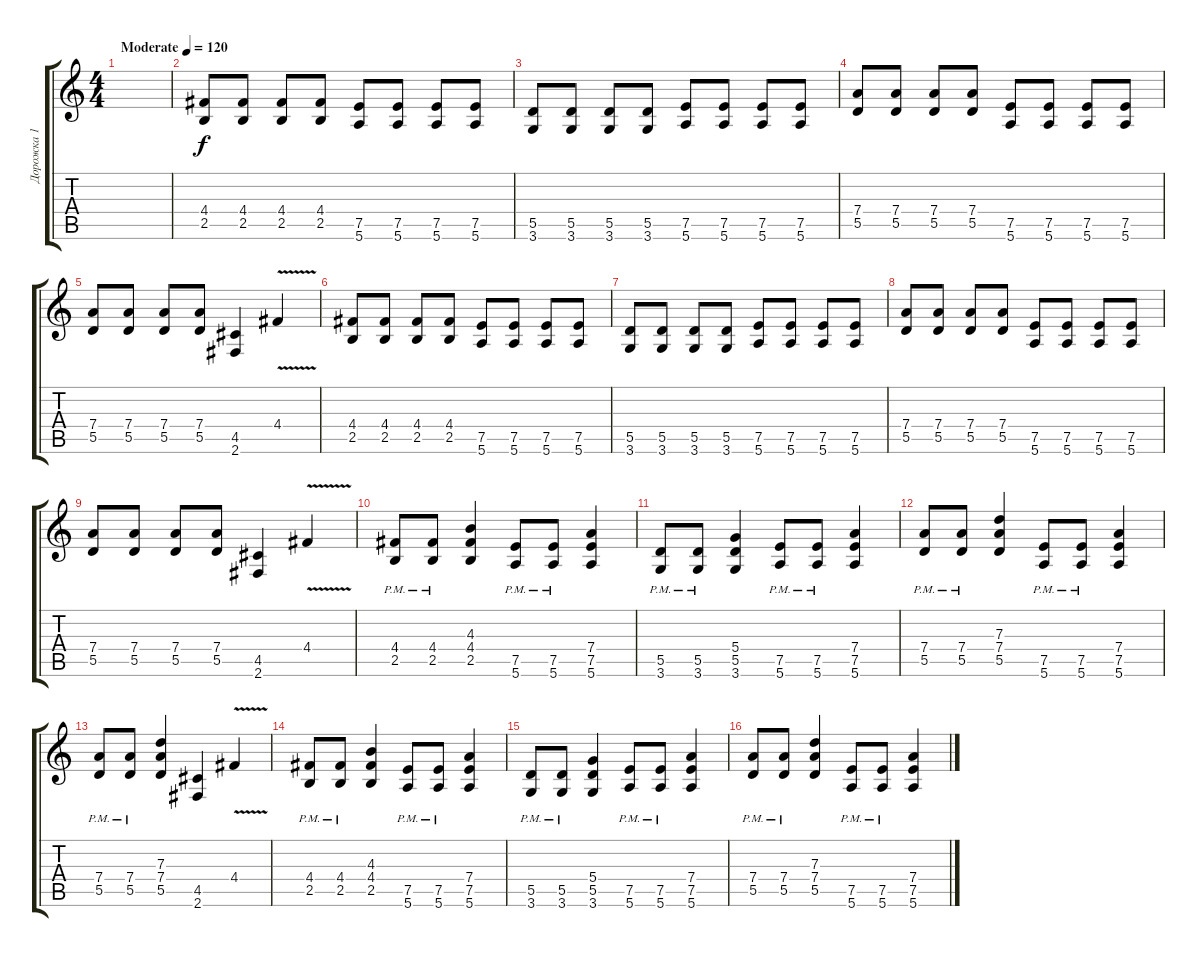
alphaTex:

\track ("Дорожка 1" "Дорожка 1") {instrument distortionguitar}
\staff {score tabs}
\tuning (E4 B3 G3 D3 A2 E2) {hide}
\ts (4 4)
\tempo (120 "Moderate")
\clef g2
\ks c
|
(4.4 2.5).8 (4.4 2.5).8 (4.4 2.5).8 (4.4 2.5).8 (7.5 5.6).8 (7.5 5.6).8 (7.5 5.6).8 (7.5 5.6).8 |
(5.5 3.6).8 (5.5 3.6).8 (5.5 3.6).8 (5.5 3.6).8 (7.5 5.6).8 (7.5 5.6).8 (7.5 5.6).8 (7.5 5.6).8 |
(7.4 5.5).8 (7.4 5.5).8 (7.4 5.5).8 (7.4 5.5).8 (7.5 5.6).8 (7.5 5.6).8 (7.5 5.6).8 (7.5 5.6).8 |
(7.4 5.5).8 (7.4 5.5).8 (7.4 5.5).8 (7.4 5.5).8 (4.5 2.6).4 4.4{v}.4 |
(4.4 2.5).8 (4.4 2.5).8 (4.4 2.5).8 (4.4 2.5).8 (7.5 5.6).8 (7.5 5.6).8 (7.5 5.6).8 (7.5 5.6).8 |
(5.5 3.6).8 (5.5 3.6).8 (5.5 3.6).8 (5.5 3.6).8 (7.5 5.6).8 (7.5 5.6).8 (7.5 5.6).8 (7.5 5.6).8 |
(7.4 5.5).8 (7.4 5.5).8 (7.4 5.5).8 (7.4 5.5).8 (7.5 5.6).8 (7.5 5.6).8 (7.5 5.6).8 (7.5 5.6).8 |
(7.4 5.5).8 (7.4 5.5).8 (7.4 5.5).8 (7.4 5.5).8 (4.5 2.6).4 4.4{v}.4 |
(4.4{pm} 2.5{pm}).8 (4.4{pm} 2.5{pm}).8 (4.3 4.4 2.5).4 (7.5{pm} 5.6{pm}).8 (7.5{pm} 5.6{pm}).8 (7.4 7.5 5.6).4 |
(5.5{pm} 3.6{pm}).8 (5.5{pm} 3.6{pm}).8 (5.4 5.5 3.6).4 (7.5{pm} 5.6{pm}).8 (7.5{pm} 5.6{pm}).8 (7.4 7.5 5.6).4 |
(7.4{pm} 5.5{pm}).8 (7.4{pm} 5.5{pm}).8 (7.3 7.4 5.5).4 (7.5{pm} 5.6{pm}).8 (7.5{pm} 5.6{pm}).8 (7.4 7.5 5.6).4 |
(7.4{pm} 5.5{pm}).8 (7.4{pm} 5.5{pm}).8 (7.3 7.4 5.5).4 (4.5 2.6).4 4.4{v}.4 |
(4.4{pm} 2.5{pm}).8 (4.4{pm} 2.5{pm}).8 (4.3 4.4 2.5).4 (7.5{pm} 5.6{pm}).8 (7.5{pm} 5.6{pm}).8 (7.4 7.5 5.6).4 |
(5.5{pm} 3.6{pm}).8 (5.5{pm} 3.6{pm}).8 (5.4 5.5 3.6).4 (7.5{pm} 5.6{pm}).8 (7.5{pm} 5.6{pm}).8 (7.4 7.5 5.6).4 |
(7.4{pm} 5.5{pm}).8 (7.4{pm} 5.5{pm}).8 (7.3 7.4 5.5).4 (7.5{pm} 5.6{pm}).8 (7.5{pm} 5.6{pm}).8 (7.4 7.5 5.6).4
